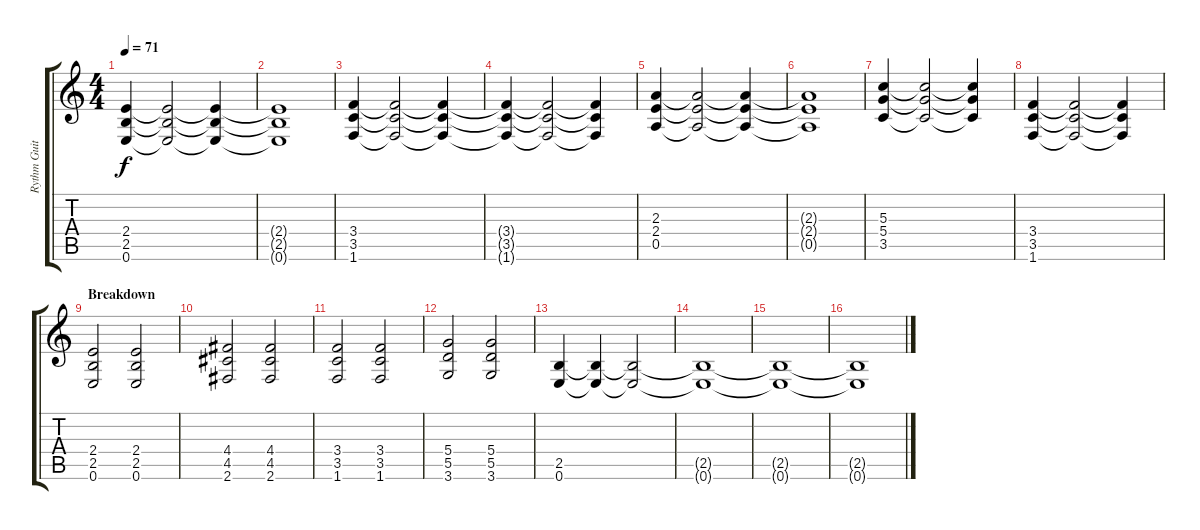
\track ("Rythm Guitar" "Rythm Guit") {instrument distortionguitar}
\staff {score tabs}
\tuning (E4 B3 G3 D3 A2 E2) {hide}
\ts (4 4)
\tempo 71
\clef g2
\ks c
(2.4 2.5 0.6).4{dy f volume 13} (2.4{t} 2.5{t} 0.6{t}).2{volume 3} (2.4{t} 2.5{t} 0.6{t}).4 |
(2.4{t} 2.5{t} 0.6{t}).1 |
(3.4 3.5 1.6).4{volume 13} (3.4{t} 3.5{t} 1.6{t}).2{volume 3} (3.4{t} 3.5{t} 1.6{t}).4 |
(3.4{t} 3.5{t} 1.6{t}).4 (3.4{t} 3.5{t} 1.6{t}).2 (3.4{t} 3.5{t} 1.6{t}).4 |
(2.3 2.4 0.5).4{volume 13} (2.3{t} 2.4{t} 0.5{t}).2{volume 3} (2.3{t} 2.4{t} 0.5{t}).4 |
(2.3{t} 2.4{t} 0.5{t}).1 |
(5.3 5.4 3.5).4{volume 13} (5.3{t} 5.4{t} 3.5{t}).2{volume 8} (5.3{t} 5.4{t} 3.5{t}).4 |
(3.4 3.5 1.6).4{volume 13} (3.4{t} 3.5{t} 1.6{t}).2{volume 8} (3.4{t} 3.5{t} 1.6{t}).4 |
\section ("" "Breakdown")
(2.4 2.5 0.6).2{volume 13} (2.4 2.5 0.6).2 |
(4.4 4.5 2.6).2 (4.4 4.5 2.6).2 |
(3.4 3.5 1.6).2 (3.4 3.5 1.6).2 |
(5.4 5.5 3.6).2 (5.4 5.5 3.6).2 |
(2.5 0.6).4 (2.5{t} 0.6{t}).4{volume 2} (2.5{t} 0.6{t}).2 |
(2.5{t} 0.6{t}).1 |
(2.5{t} 0.6{t}).1 |
(2.5{t} 0.6{t}).1
